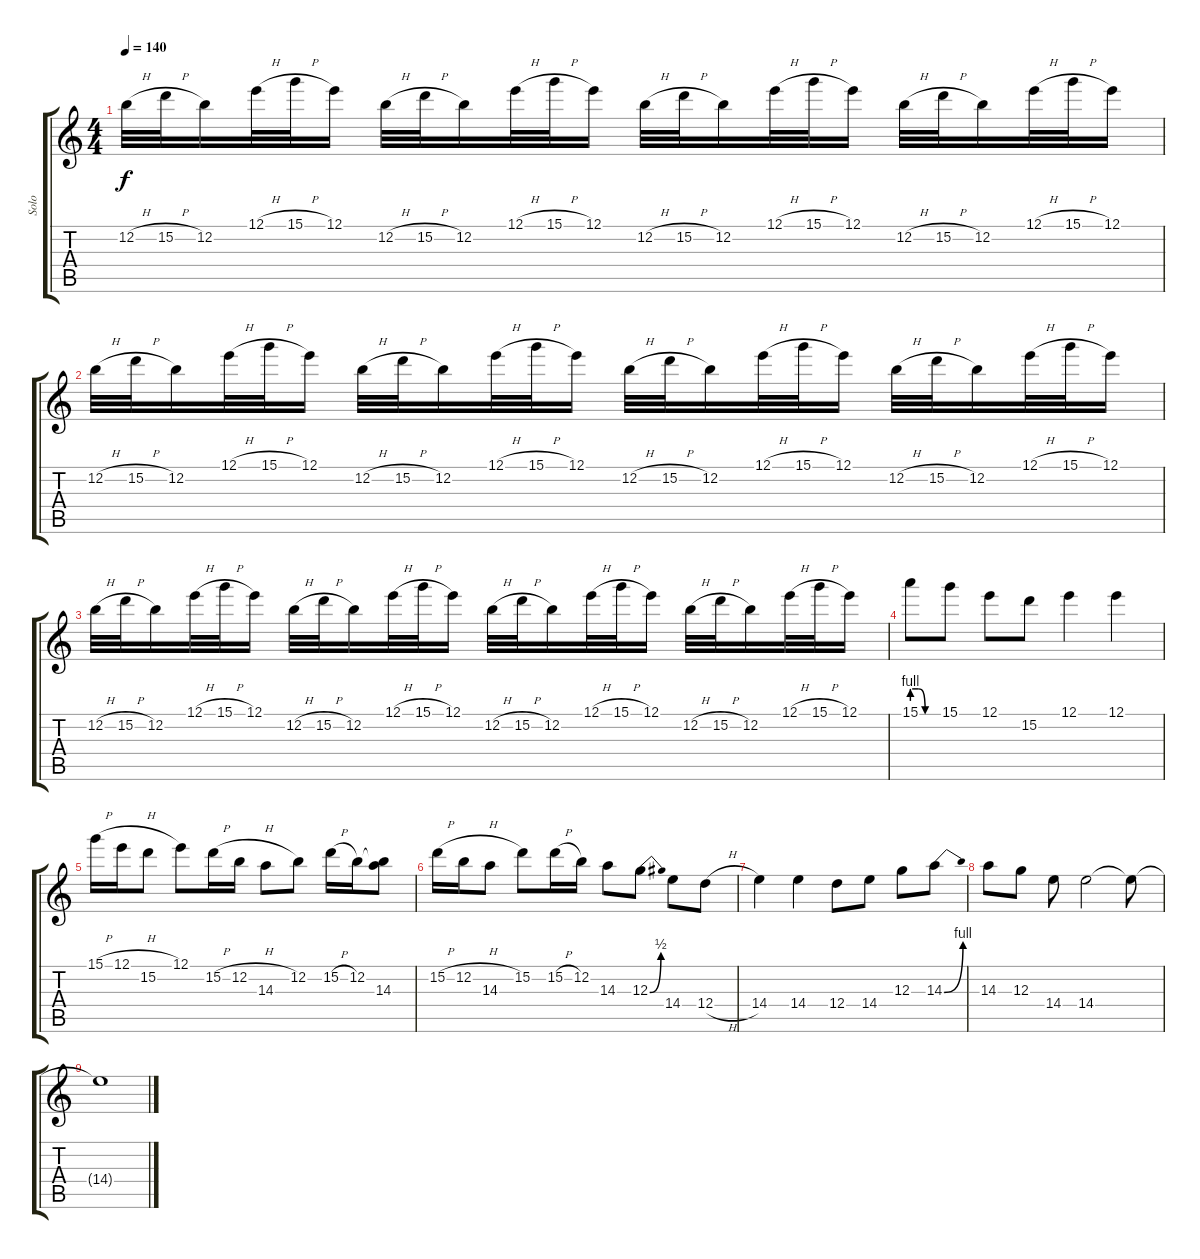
\track ("Solo" "Solo") {instrument distortionguitar}
\staff {score tabs}
\tuning (E4 B3 G3 D3 A2 E2) {hide}
\ts (4 4)
\tempo 140
\clef g2
\ks c
12.2{h}.32{dy f} 15.2{h}.32 12.2.16 12.1{h}.32 15.1{h}.32 12.1.16 12.2{h}.32 15.2{h}.32 12.2.16 12.1{h}.32 15.1{h}.32 12.1.16 12.2{h}.32 15.2{h}.32 12.2.16 12.1{h}.32 15.1{h}.32 12.1.16 12.2{h}.32 15.2{h}.32 12.2.16 12.1{h}.32 15.1{h}.32 12.1.16 |
12.2{h}.32 15.2{h}.32 12.2.16 12.1{h}.32 15.1{h}.32 12.1.16 12.2{h}.32 15.2{h}.32 12.2.16 12.1{h}.32 15.1{h}.32 12.1.16 12.2{h}.32 15.2{h}.32 12.2.16 12.1{h}.32 15.1{h}.32 12.1.16 12.2{h}.32 15.2{h}.32 12.2.16 12.1{h}.32 15.1{h}.32 12.1.16 |
12.2{h}.32 15.2{h}.32 12.2.16 12.1{h}.32 15.1{h}.32 12.1.16 12.2{h}.32 15.2{h}.32 12.2.16 12.1{h}.32 15.1{h}.32 12.1.16 12.2{h}.32 15.2{h}.32 12.2.16 12.1{h}.32 15.1{h}.32 12.1.16 12.2{h}.32 15.2{h}.32 12.2.16 12.1{h}.32 15.1{h}.32 12.1.16 |
15.1{be (custom 0 4 15 4 30 0 60 0)}.8 15.1.8 12.1.8 15.2.8 12.1.4 12.1.4 |
15.1{h}.16 12.1{h}.16 15.2.8 12.1.8 15.2{h}.16 12.2{h}.16 14.3.8 12.2.8 15.2{h}.16 12.2.16 (12.2{t} 14.3).8 |
15.2{h}.16 12.2{h}.16 14.3.8 15.2.8 15.2{h}.16 12.2.16 14.3.8 12.3{be (bend 0 0 60 2)}.8 14.4.8 12.4{h}.8 |
14.4.4 14.4.4 12.4.8 14.4.8 12.3.8 14.3{be (bend 0 0 60 4)}.8 |
14.3.8 12.3.8 14.4.8 14.4.2 14.4{t}.8 |
14.4{t}.1
